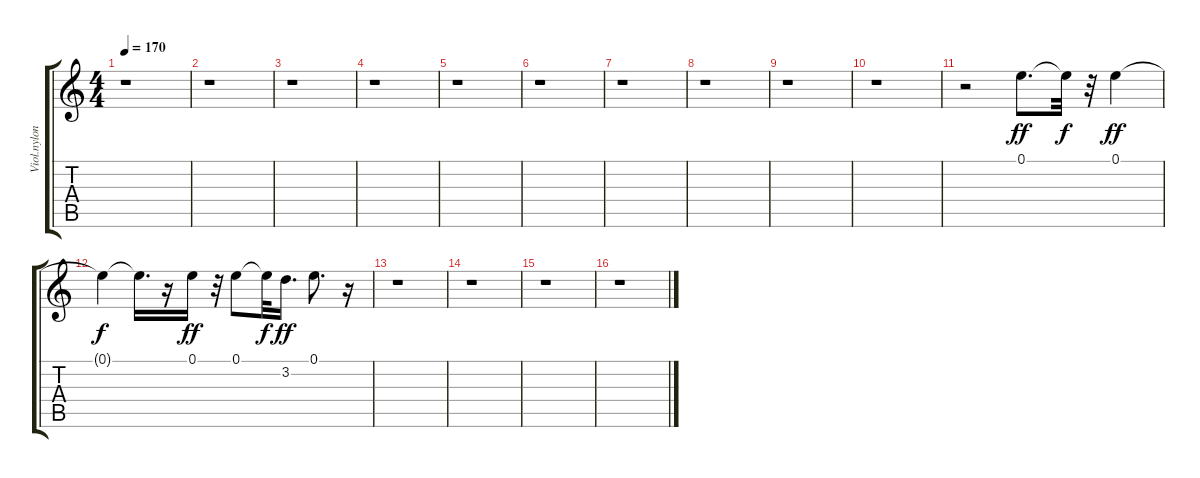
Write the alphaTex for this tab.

\track ("Viol.nylon" "Viol.nylon") {instrument acousticguitarnylon}
\staff {score tabs}
\tuning (E4 B3 G3 D3 A2 E2) {hide}
\ts (4 4)
\tempo 170
\clef g2
\ks c
r.1{dy ff} |
r.1 |
r.1 |
r.1 |
r.1 |
r.1 |
r.1 |
r.1 |
r.1 |
r.1 |
r.2 0.1.8{d} 0.1{t}.32{dy f} r.32 0.1.4{dy ff} |
0.1{t}.4{dy f} 0.1{t}.16{d} r.16 0.1.16{dy ff} r.32 0.1.8 0.1{t}.32{dy f} 3.2.16{d dy ff} 0.1.8{d} r.16 |
r.1 |
r.1 |
r.1 |
r.1
